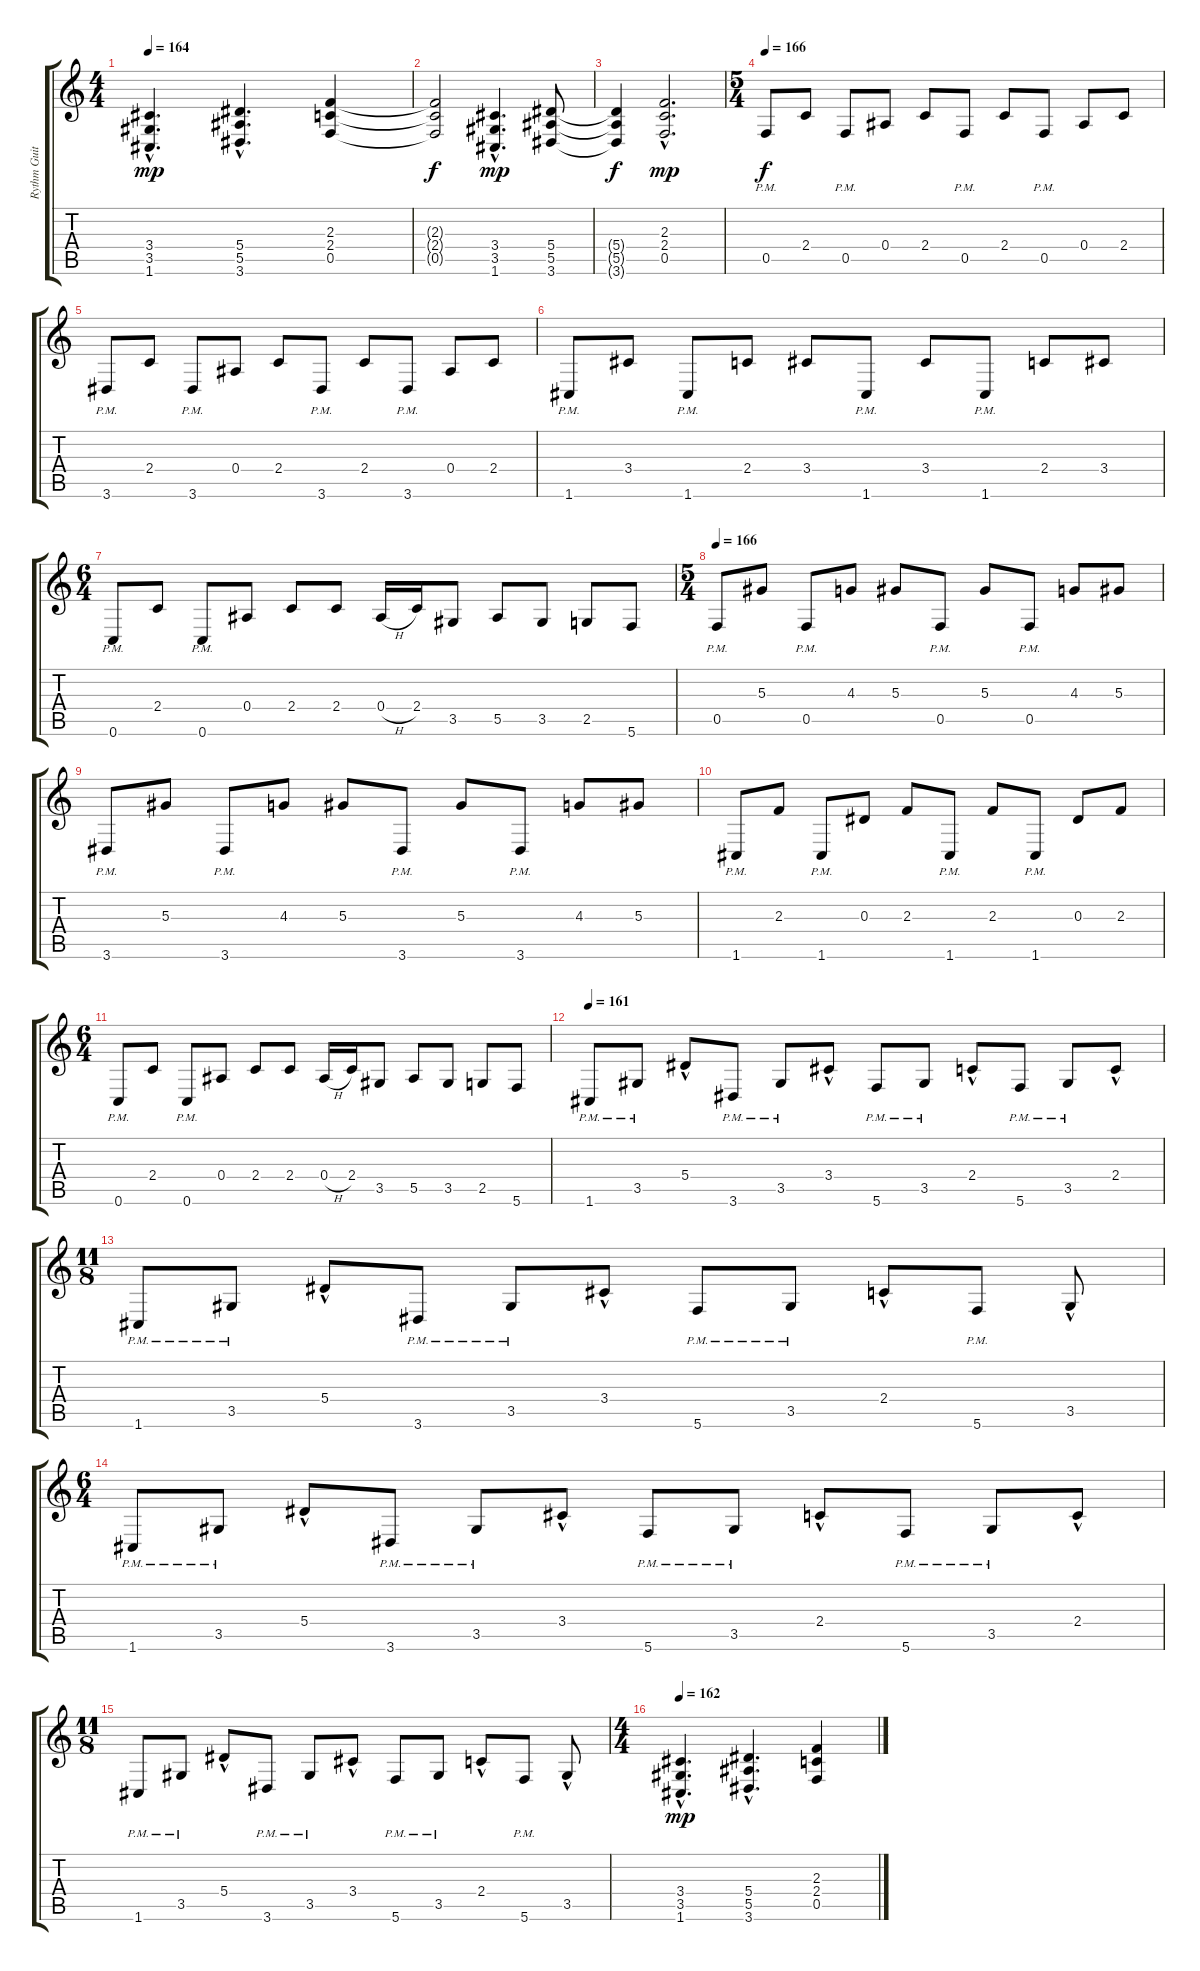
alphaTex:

\track ("Rythm Guitar 2" "Rythm Guit") {instrument distortionguitar}
\staff {score tabs}
\tuning (C4 G3 Eb3 Bb2 F2 C2) {hide}
\ts (4 4)
\tempo 164
\clef g2
\ks c
(3.4{hac} 3.5{hac} 1.6{hac}).4{d dy mp} (5.4{hac} 5.5{hac} 3.6{hac}).4{d} (2.3 2.4 0.5).4 |
(2.3{t} 2.4{t} 0.5{t}).2{dy f} (3.4{hac} 3.5{hac} 1.6{hac}).4{d dy mp} (5.4 5.5 3.6).8 |
(5.4{t} 5.5{t} 3.6{t}).4{dy f} (2.3{hac} 2.4{hac} 0.5{hac}).2{d dy mp} |
\ts (5 4)
\tempo 166
0.5{pm}.8{dy f} 2.4.8 0.5{pm}.8 0.4.8 2.4.8 0.5{pm}.8 2.4.8 0.5{pm}.8 0.4.8 2.4.8 |
3.6{pm}.8 2.4.8 3.6{pm}.8 0.4.8 2.4.8 3.6{pm}.8 2.4.8 3.6{pm}.8 0.4.8 2.4.8 |
1.6{pm}.8 3.4.8 1.6{pm}.8 2.4.8 3.4.8 1.6{pm}.8 3.4.8 1.6{pm}.8 2.4.8 3.4.8 |
\ts (6 4)
0.6{pm}.8 2.4.8 0.6{pm}.8 0.4.8 2.4.8 2.4.8 0.4{h}.16 2.4.16 3.5.8 5.5.8 3.5.8 2.5.8 5.6.8 |
\ts (5 4)
\tempo 166
0.5{pm}.8 5.3.8 0.5{pm}.8 4.3.8 5.3.8 0.5{pm}.8 5.3.8 0.5{pm}.8 4.3.8 5.3.8 |
3.6{pm}.8 5.3.8 3.6{pm}.8 4.3.8 5.3.8 3.6{pm}.8 5.3.8 3.6{pm}.8 4.3.8 5.3.8 |
1.6{pm}.8 2.3.8 1.6{pm}.8 0.3.8 2.3.8 1.6{pm}.8 2.3.8 1.6{pm}.8 0.3.8 2.3.8 |
\ts (6 4)
0.6{pm}.8 2.4.8 0.6{pm}.8 0.4.8 2.4.8 2.4.8 0.4{h}.16 2.4.16 3.5.8 5.5.8 3.5.8 2.5.8 5.6.8 |
\tempo 160
\tempo 161
1.6{pm}.8 3.5{pm}.8 5.4{hac}.8 3.6{pm}.8 3.5{pm}.8 3.4{hac}.8 5.6{pm}.8 3.5{pm}.8 2.4{hac}.8 5.6{pm}.8 3.5{pm}.8 2.4{hac}.8 |
\ts (11 8)
1.6{pm}.8 3.5{pm}.8 5.4{hac}.8 3.6{pm}.8 3.5{pm}.8 3.4{hac}.8 5.6{pm}.8 3.5{pm}.8 2.4{hac}.8 5.6{pm}.8 3.5{hac}.8 |
\ts (6 4)
1.6{pm}.8 3.5{pm}.8 5.4{hac}.8 3.6{pm}.8 3.5{pm}.8 3.4{hac}.8 5.6{pm}.8 3.5{pm}.8 2.4{hac}.8 5.6{pm}.8 3.5{pm}.8 2.4{hac}.8 |
\ts (11 8)
1.6{pm}.8 3.5{pm}.8 5.4{hac}.8 3.6{pm}.8 3.5{pm}.8 3.4{hac}.8 5.6{pm}.8 3.5{pm}.8 2.4{hac}.8 5.6{pm}.8 3.5{hac}.8 |
\ts (4 4)
\tempo 162
(3.4{hac} 3.5{hac} 1.6{hac}).4{d dy mp balance 11} (5.4{hac} 5.5{hac} 3.6{hac}).4{d} (2.3 2.4 0.5).4
